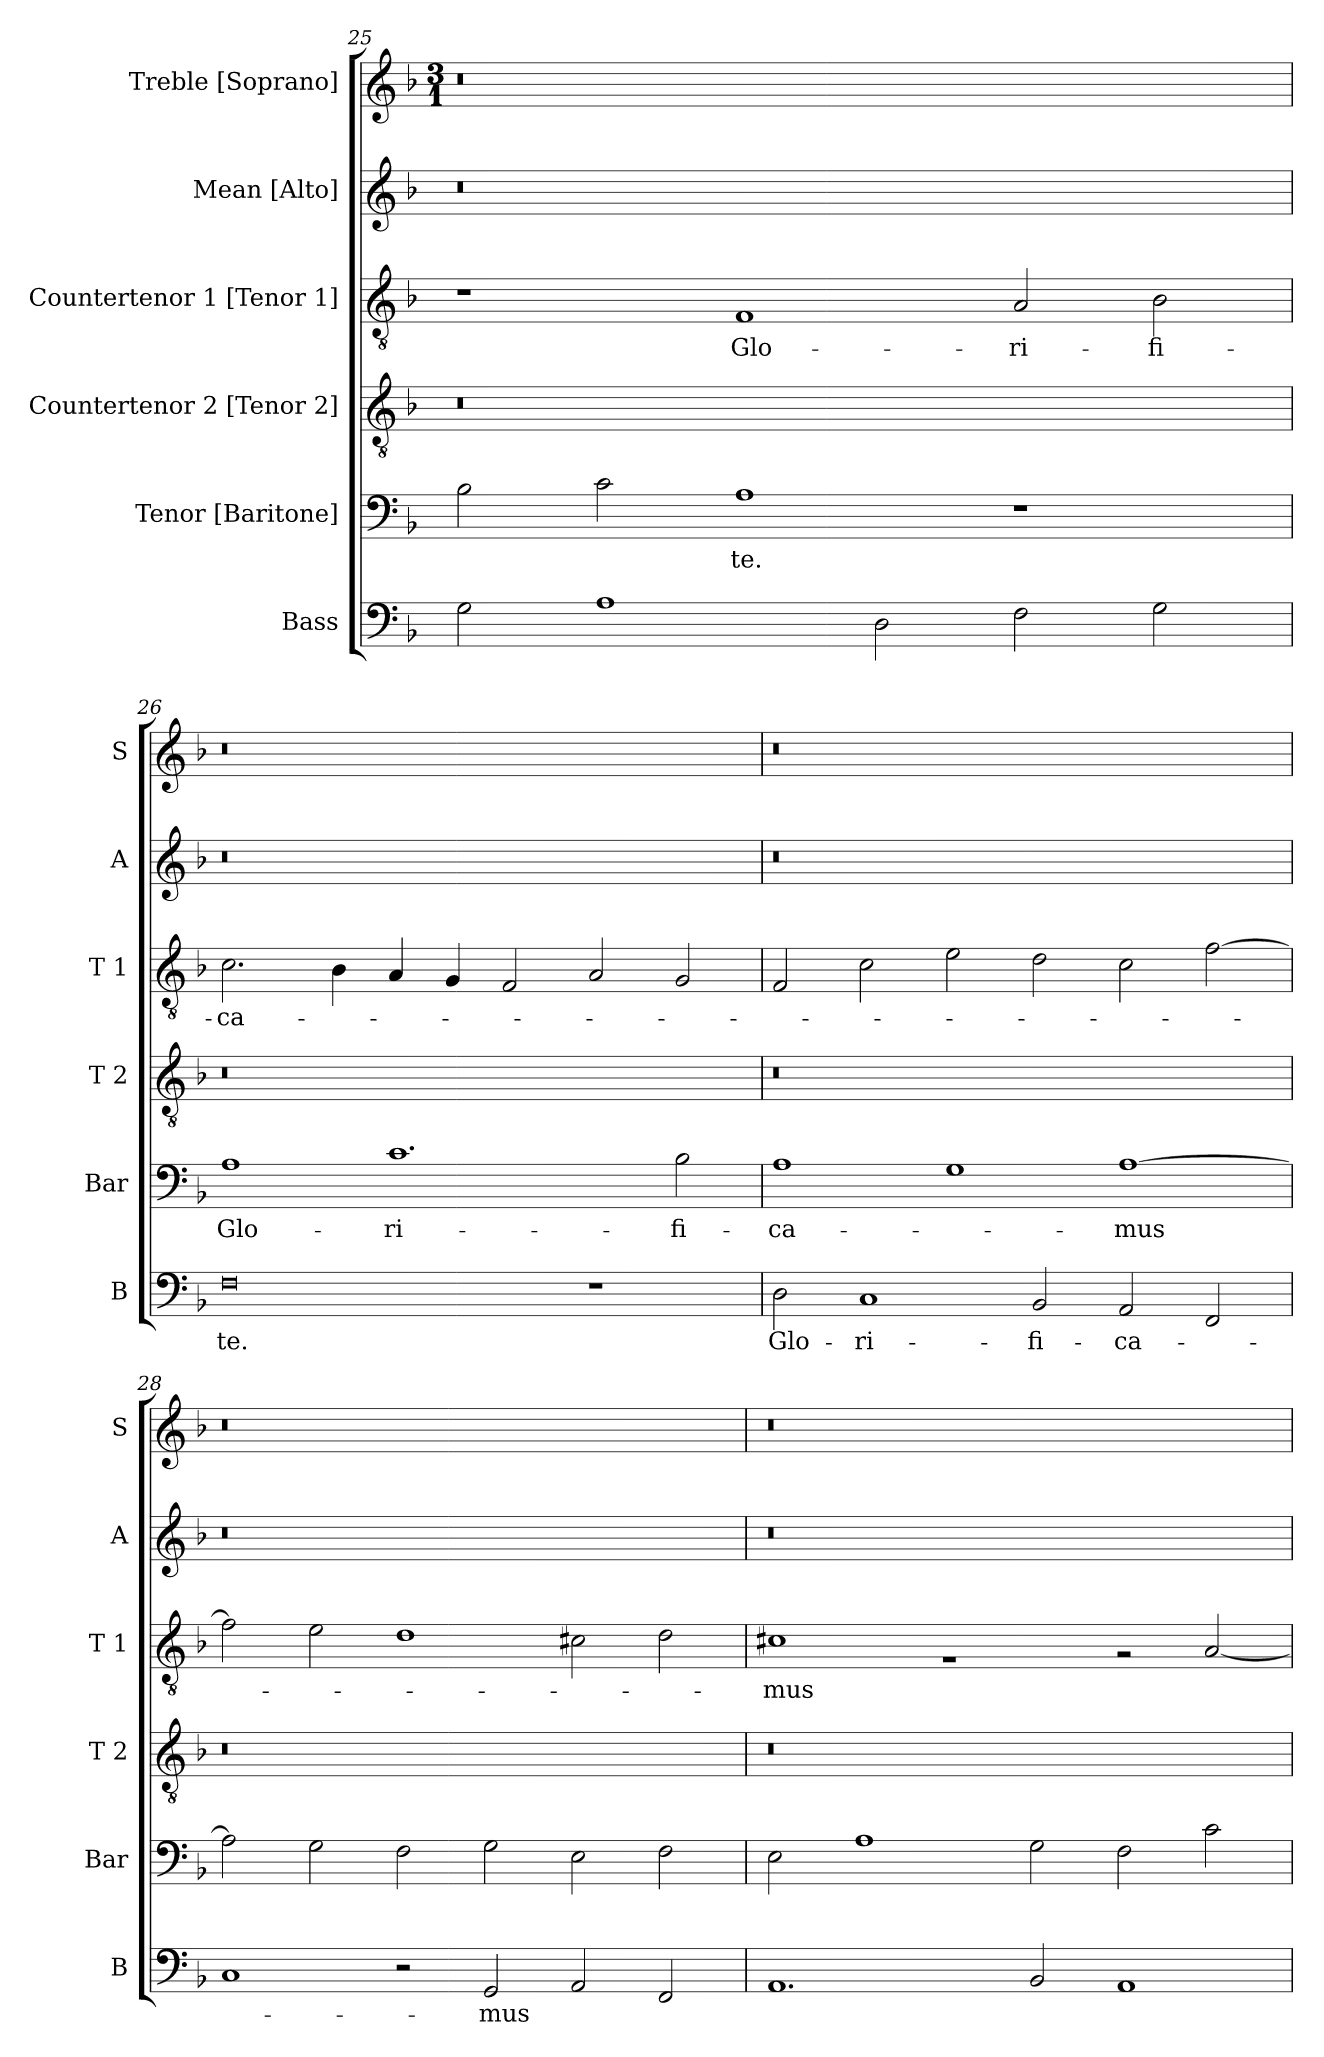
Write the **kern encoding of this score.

**kern	**text	**kern	**text	**kern	**kern	**text	**kern	**kern
*part6	*part6	*part5	*part5	*part4	*part3	*part3	*part2	*part1
*staff6	*staff6	*staff5	*staff5	*staff4	*staff3	*staff3	*staff2	*staff1
*I"Bass	*	*I"Tenor [Baritone]	*	*I"Countertenor 2 [Tenor 2]	*I"Countertenor 1 [Tenor 1]	*	*I"Mean [Alto]	*I"Treble [Soprano]
*I'B	*	*I'Bar	*	*I'T 2	*I'T 1	*	*I'A	*I'S
*clefF4	*	*clefF4	*	*clefGv2	*clefGv2	*	*clefG2	*clefG2
*k[b-]	*	*k[b-]	*	*k[b-]	*k[b-]	*	*k[b-]	*k[b-]
*d:	*	*d:	*	*d:	*d:	*	*d:	*d:
*	*	*	*	*	*	*	*	*M3/1
=25	=25	=25	=25	=25	=25	=25	=25	=25
2G\	.	2B-\	.	0.r	1r	.	0.r	0.r
1A	.	2c\	.	.	.	.	.	.
!	!	!	!LO:LY:b	!	!	!LO:LY:b	!	!
.	.	1A	te.	.	1F	Glo-	.	.
2D\	.	.	.	.	.	.	.	.
!	!	!	!	!	!	!LO:LY:b	!	!
2F\	.	1r	.	.	2A/	-ri-	.	.
!	!	!	!	!	!	!LO:LY:b	!	!
2G\	.	.	.	.	2B-\	-fi-	.	.
=26	=26	=26	=26	=26	=26	=26	=26	=26
!	!LO:LY:b	!	!LO:LY:b	!	!	!LO:LY:b	!	!
0F	te.	1A	Glo-	0.r	2.c\	-ca-	0.r	0.r
.	.	.	.	.	4B-\	.	.	.
!	!	!	!LO:LY:b	!	!	!	!	!
.	.	1.c	-ri-	.	4A/	.	.	.
.	.	.	.	.	4G/	.	.	.
.	.	.	.	.	2F/	.	.	.
1r	.	.	.	.	2A/	.	.	.
!	!	!	!LO:LY:b	!	!	!	!	!
.	.	2B-\	-fi-	.	2G/	.	.	.
=27	=27	=27	=27	=27	=27	=27	=27	=27
!	!LO:LY:b	!	!LO:LY:b	!	!	!	!	!
2D\	Glo-	1A	-ca-	0.r	2F/	.	0.r	0.r
!	!LO:LY:b	!	!	!	!	!	!	!
1C	-ri-	.	.	.	2c\	.	.	.
.	.	1G	.	.	2e\	.	.	.
!	!LO:LY:b	!	!	!	!	!	!	!
2BB-/	-fi-	.	.	.	2d\	.	.	.
!	!LO:LY:b	!	!LO:LY:b	!	!	!	!	!
2AA/	-ca-	[1A	-mus	.	2c\	.	.	.
2FF/	.	.	.	.	[2f\	.	.	.
!!LO:LB:g=z
=28	=28	=28	=28	=28	=28	=28	=28	=28
1C	.	2A\]	.	0.r	2f\]	.	0.r	0.r
.	.	2G\	.	.	2e\	.	.	.
2r	.	2F\	.	.	1d	.	.	.
!	!LO:LY:b	!	!	!	!	!	!	!
2GG/	-mus	2G\	.	.	.	.	.	.
2AA/	.	2E\	.	.	2c#X\	.	.	.
2FF/	.	2F\	.	.	2d\	.	.	.
!!LO:PB:g=z
=29	=29	=29	=29	=29	=29	=29	=29	=29
!	!	!	!	!	!	!LO:LY:b	!	!
*	*	*	*	*	*^	*	*	*
1.AA	.	2E\	.	0.r	1c#X	1ryy	-mus	0.r	0.r
.	.	1A	.	.	.	.	.	.	.
.	.	.	.	.	1b-yy	1r	.	.	.
2BB-/	.	2G\	.	.	.	.	.	.	.
1AA	.	2F\	.	.	2b-/yy	2r	.	.	.
.	.	2c\	.	.	[2A/	2ryy	.	.	.
*	*	*	*	*	*v	*v	*	*	*
=	=	=	=	=	=	=	=	=
*-	*-	*-	*-	*-	*-	*-	*-	*-
